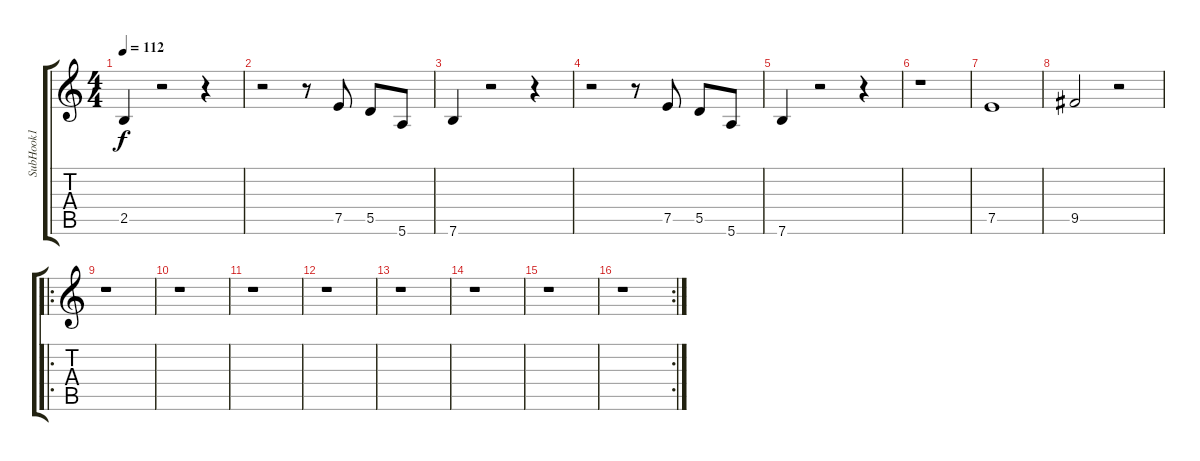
\track ("SubHook1" "SubHook1") {instrument distortionguitar}
\staff {score tabs}
\tuning (E4 B3 G3 D3 A2 E2) {hide}
\ts (4 4)
\tempo 112
\clef g2
\ks c
2.5.4{dy f} r.2 r.4 |
r.2 r.8 7.5.8 5.5.8 5.6.8 |
7.6.4 r.2 r.4 |
r.2 r.8 7.5.8 5.5.8 5.6.8 |
7.6.4 r.2 r.4 |
r.1 |
7.5.1 |
9.5.2 r.2 |
\ro
r.1 |
r.1 |
r.1 |
r.1 |
r.1 |
r.1 |
r.1 |
\rc 2
r.1
